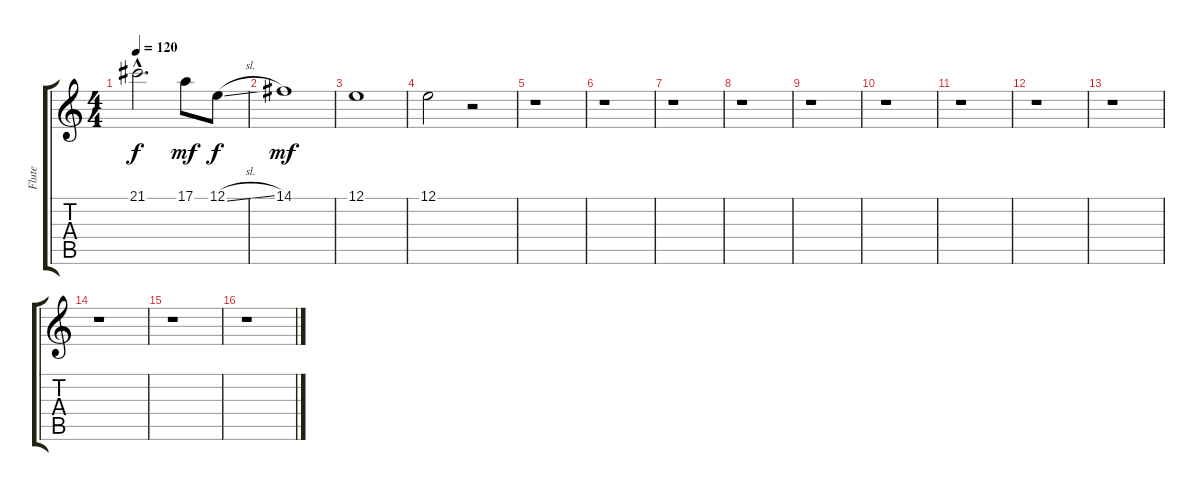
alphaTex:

\track ("Flute" "Flute") {instrument flute}
\staff {score tabs}
\tuning (E4 B3 G3 D3 A2 E2) {hide}
\ts (4 4)
\tempo 120
\clef g2
\ks c
21.1{hac t}.2{d dy f} 17.1.8{dy mf} 12.1{sl}.8{dy f} |
14.1.1{dy mf} |
12.1.1 |
12.1.2 r.2 |
r.1 |
r.1 |
r.1 |
r.1 |
r.1 |
r.1 |
r.1 |
r.1 |
r.1 |
r.1 |
r.1 |
r.1
